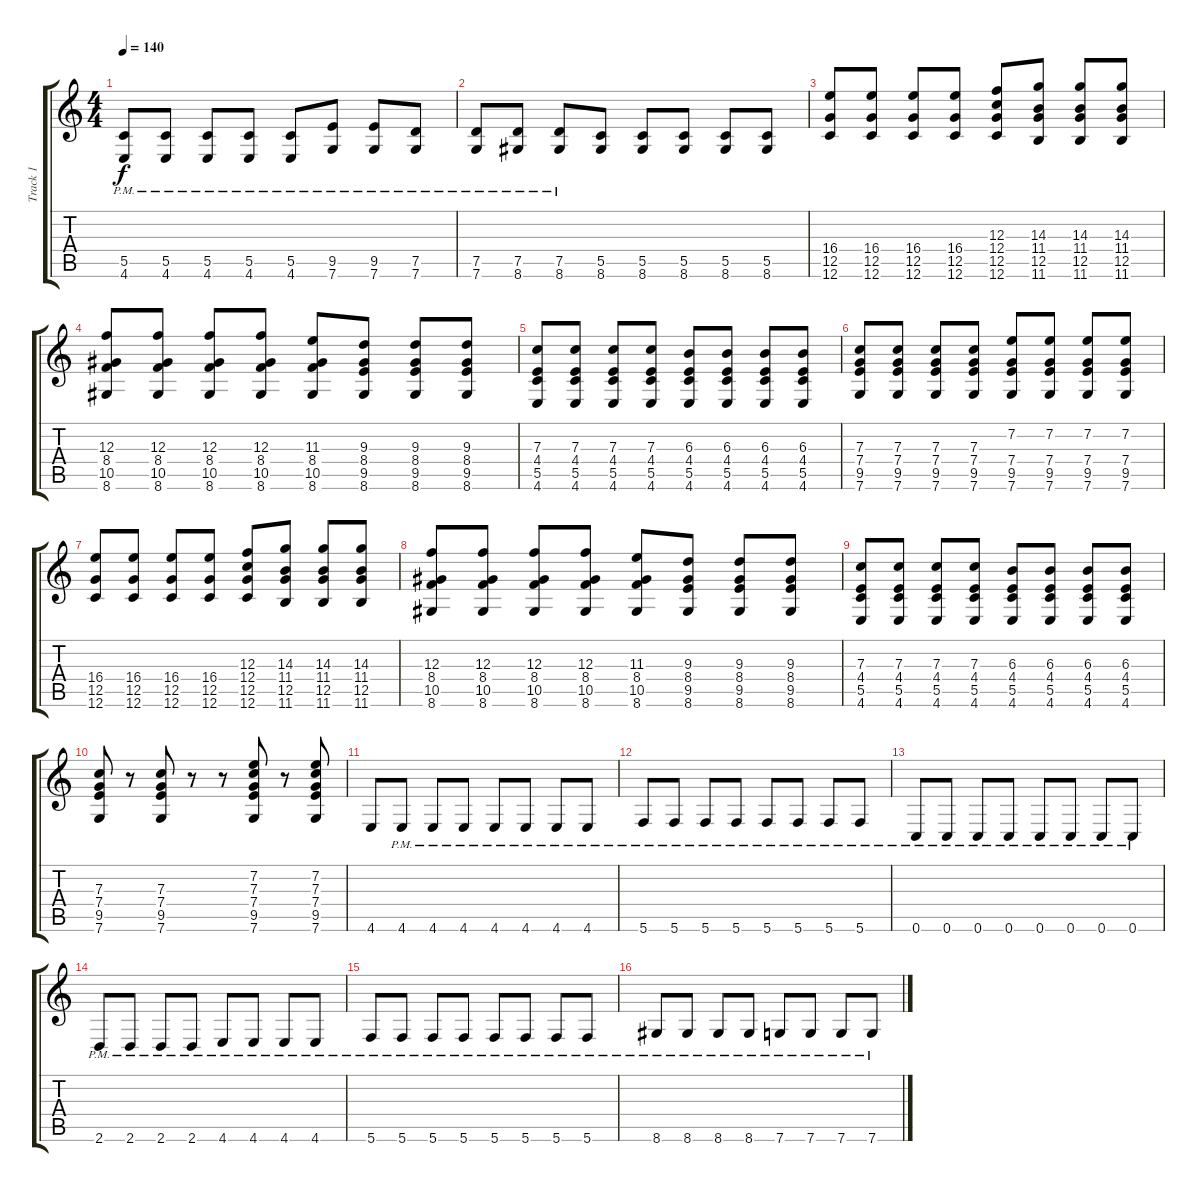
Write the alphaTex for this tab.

\track ("Track 1" "Track 1") {mute instrument overdrivenguitar}
\staff {score tabs}
\tuning (D4 A3 F3 C3 G2 C2) {hide}
\ts (4 4)
\tempo 140
\clef g2
\ks c
(5.5{pm} 4.6{pm}).8{dy f} (5.5{pm} 4.6{pm}).8 (5.5{pm} 4.6{pm}).8 (5.5{pm} 4.6{pm}).8 (5.5{pm} 4.6{pm}).8 (9.5{pm} 7.6{pm}).8 (9.5{pm} 7.6{pm}).8 (7.5{pm} 7.6{pm}).8 |
(7.5{pm} 7.6{pm}).8 (7.5{pm} 8.6{pm}).8 (7.5{pm} 8.6{pm}).8 (5.5 8.6).8 (5.5 8.6).8 (5.5 8.6).8 (5.5 8.6).8 (5.5 8.6).8 |
(16.4 12.5 12.6).8 (16.4 12.5 12.6).8 (16.4 12.5 12.6).8 (16.4 12.5 12.6).8 (12.3 12.4 12.5 12.6).8 (14.3 11.4 12.5 11.6).8 (14.3 11.4 12.5 11.6).8 (14.3 11.4 12.5 11.6).8 |
(12.3 8.4 10.5 8.6).8 (12.3 8.4 10.5 8.6).8 (12.3 8.4 10.5 8.6).8 (12.3 8.4 10.5 8.6).8 (11.3 8.4 10.5 8.6).8 (9.3 8.4 9.5 8.6).8 (9.3 8.4 9.5 8.6).8 (9.3 8.4 9.5 8.6).8 |
(7.3 4.4 5.5 4.6).8 (7.3 4.4 5.5 4.6).8 (7.3 4.4 5.5 4.6).8 (7.3 4.4 5.5 4.6).8 (6.3 4.4 5.5 4.6).8 (6.3 4.4 5.5 4.6).8 (6.3 4.4 5.5 4.6).8 (6.3 4.4 5.5 4.6).8 |
(7.3 7.4 9.5 7.6).8 (7.3 7.4 9.5 7.6).8 (7.3 7.4 9.5 7.6).8 (7.3 7.4 9.5 7.6).8 (7.2 7.4 9.5 7.6).8 (7.2 7.4 9.5 7.6).8 (7.2 7.4 9.5 7.6).8 (7.2 7.4 9.5 7.6).8 |
(16.4 12.5 12.6).8 (16.4 12.5 12.6).8 (16.4 12.5 12.6).8 (16.4 12.5 12.6).8 (12.3 12.4 12.5 12.6).8 (14.3 11.4 12.5 11.6).8 (14.3 11.4 12.5 11.6).8 (14.3 11.4 12.5 11.6).8 |
(12.3 8.4 10.5 8.6).8 (12.3 8.4 10.5 8.6).8 (12.3 8.4 10.5 8.6).8 (12.3 8.4 10.5 8.6).8 (11.3 8.4 10.5 8.6).8 (9.3 8.4 9.5 8.6).8 (9.3 8.4 9.5 8.6).8 (9.3 8.4 9.5 8.6).8 |
(7.3 4.4 5.5 4.6).8 (7.3 4.4 5.5 4.6).8 (7.3 4.4 5.5 4.6).8 (7.3 4.4 5.5 4.6).8 (6.3 4.4 5.5 4.6).8 (6.3 4.4 5.5 4.6).8 (6.3 4.4 5.5 4.6).8 (6.3 4.4 5.5 4.6).8 |
(7.3 7.4 9.5 7.6).8 r.8 (7.3 7.4 9.5 7.6).8 r.8 r.8 (7.2 7.3 7.4 9.5 7.6).8 r.8 (7.2 7.3 7.4 9.5 7.6).8 |
4.6.8 4.6{pm}.8 4.6{pm}.8 4.6{pm}.8 4.6{pm}.8 4.6{pm}.8 4.6{pm}.8 4.6{pm}.8 |
5.6{pm}.8 5.6{pm}.8 5.6{pm}.8 5.6{pm}.8 5.6{pm}.8 5.6{pm}.8 5.6{pm}.8 5.6{pm}.8 |
0.6{pm}.8 0.6{pm}.8 0.6{pm}.8 0.6{pm}.8 0.6{pm}.8 0.6{pm}.8 0.6{pm}.8 0.6{pm}.8 |
2.6{pm}.8 2.6{pm}.8 2.6{pm}.8 2.6{pm}.8 4.6{pm}.8 4.6{pm}.8 4.6{pm}.8 4.6{pm}.8 |
5.6{pm}.8 5.6{pm}.8 5.6{pm}.8 5.6{pm}.8 5.6{pm}.8 5.6{pm}.8 5.6{pm}.8 5.6{pm}.8 |
8.6{pm}.8 8.6{pm}.8 8.6{pm}.8 8.6{pm}.8 7.6{pm}.8 7.6{pm}.8 7.6{pm}.8 7.6{pm}.8
